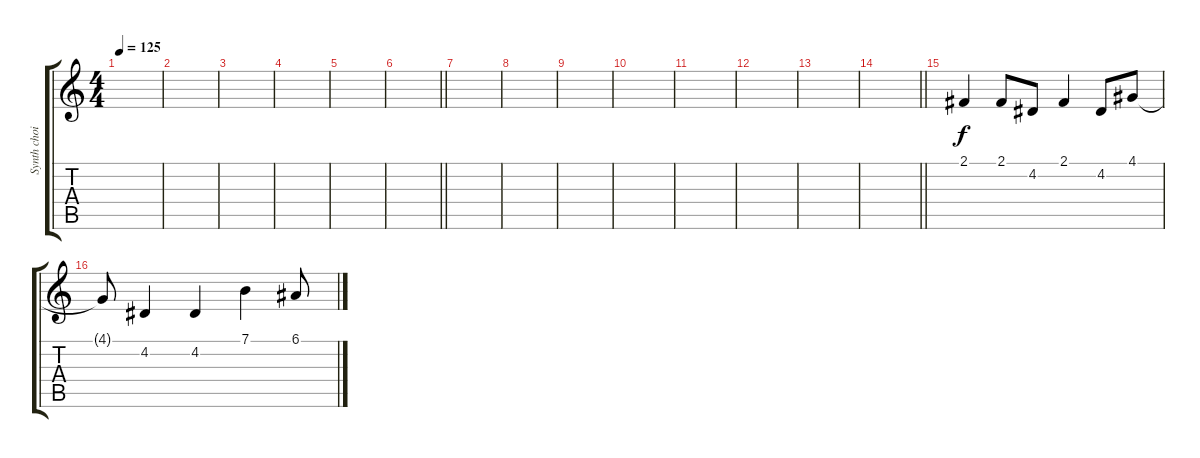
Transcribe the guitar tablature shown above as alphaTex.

\track ("Synth choir 1" "Synth choi") {instrument choiraahs}
\staff {score tabs}
\tuning (E4 B3 G3 D3 A2 E2) {hide}
\ts (4 4)
\tempo 125
\clef g2
\ks c
|
|
|
|
|
\barLineRight lightlight
|
|
|
|
|
|
|
|
\barLineRight lightlight
|
2.1.4 2.1.8 4.2.8 2.1.4 4.2.8 4.1.8 |
4.1{t}.8 4.2.4 4.2.4 7.1.4 6.1.8
